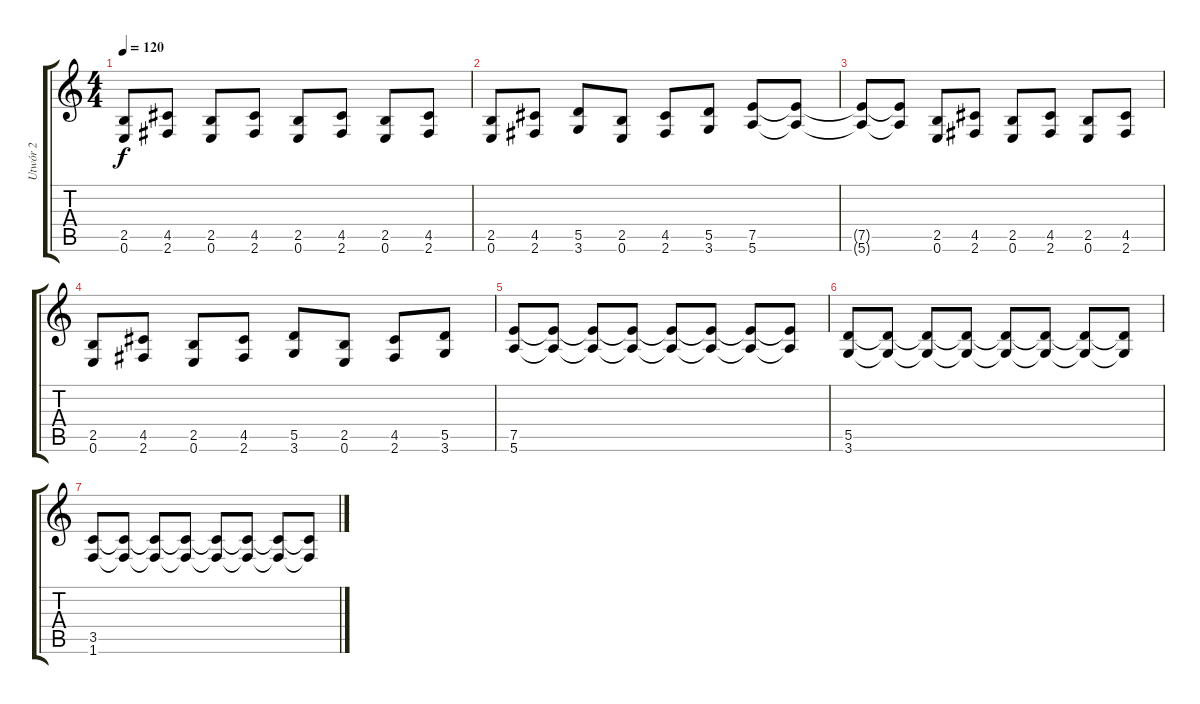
\track ("Utwór 2" "Utwór 2") {instrument distortionguitar}
\staff {score tabs}
\tuning (E4 B3 G3 D3 A2 E2) {hide}
\ts (4 4)
\tempo 120
\clef g2
\ks c
(2.5 0.6).8{dy f} (4.5 2.6).8 (2.5 0.6).8 (4.5 2.6).8 (2.5 0.6).8 (4.5 2.6).8 (2.5 0.6).8 (4.5 2.6).8 |
(2.5 0.6).8 (4.5 2.6).8 (5.5 3.6).8 (2.5 0.6).8 (4.5 2.6).8 (5.5 3.6).8 (7.5 5.6).8 (7.5{t} 5.6{t}).8 |
(7.5{t} 5.6{t}).8 (7.5{t} 5.6{t}).8 (2.5 0.6).8 (4.5 2.6).8 (2.5 0.6).8 (4.5 2.6).8 (2.5 0.6).8 (4.5 2.6).8 |
(2.5 0.6).8 (4.5 2.6).8 (2.5 0.6).8 (4.5 2.6).8 (5.5 3.6).8 (2.5 0.6).8 (4.5 2.6).8 (5.5 3.6).8 |
(7.5 5.6).8 (7.5{t} 5.6{t}).8 (7.5{t} 5.6{t}).8 (7.5{t} 5.6{t}).8 (7.5{t} 5.6{t}).8 (7.5{t} 5.6{t}).8 (7.5{t} 5.6{t}).8 (7.5{t} 5.6{t}).8 |
(5.5 3.6).8 (5.5{t} 3.6{t}).8 (5.5{t} 3.6{t}).8 (5.5{t} 3.6{t}).8 (5.5{t} 3.6{t}).8 (5.5{t} 3.6{t}).8 (5.5{t} 3.6{t}).8 (5.5{t} 3.6{t}).8 |
(3.5 1.6).8 (3.5{t} 1.6{t}).8 (3.5{t} 1.6{t}).8 (3.5{t} 1.6{t}).8 (3.5{t} 1.6{t}).8 (3.5{t} 1.6{t}).8 (3.5{t} 1.6{t}).8 (3.5{t} 1.6{t}).8
